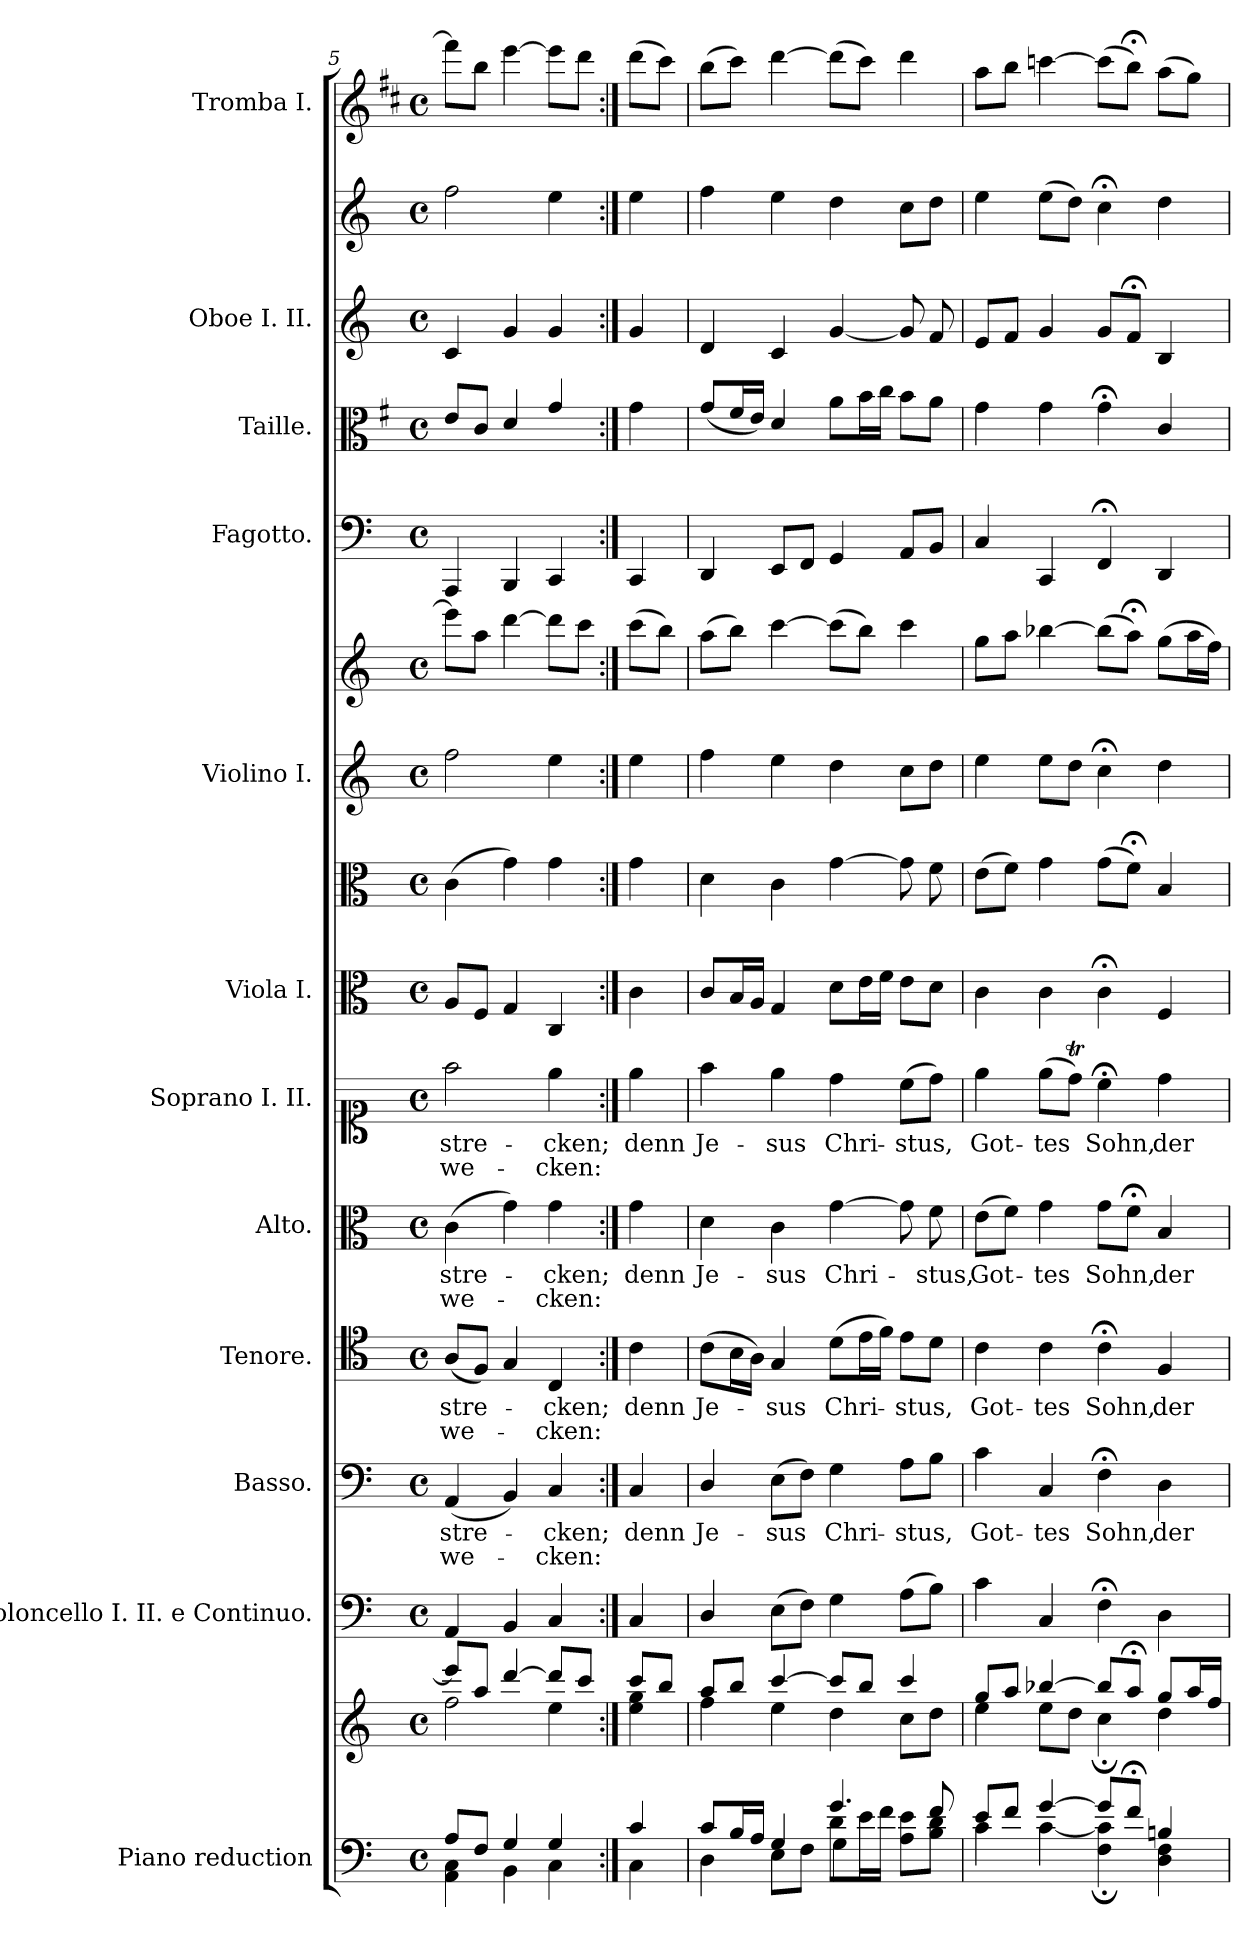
**kern	**kern	**kern	**kern	**text	**text	**kern	**text	**text	**kern	**text	**text	**kern	**text	**text	**kern	**kern	**kern	**kern	**kern	**kern	**kern	**kern	**kern
*part12	*part12	*part11	*part10	*part10	*part10	*part9	*part9	*part9	*part8	*part8	*part8	*part7	*part7	*part7	*part6	*part6	*part5	*part5	*part4	*part3	*part2	*part2	*part1
*staff16	*staff15	*staff14	*staff13	*staff13	*staff13	*staff12	*staff12	*staff12	*staff11	*staff11	*staff11	*staff10	*staff10	*staff10	*staff9	*staff8	*staff7	*staff6	*staff5	*staff4	*staff3	*staff2	*staff1
*I"Piano reduction	*	*I"Violoncello I. II. e Continuo.	*I"Basso.	*	*	*I"Tenore.	*	*	*I"Alto.	*	*	*I"Soprano I. II.	*	*	*I"Viola I.	*	*I"Violino I.	*	*I"Fagotto.	*I"Taille.	*I"Oboe I. II.	*	*I"Tromba I.
*I'Pno	*	*I'Vc	*	*	*	*	*	*	*	*	*	*	*	*	*I'Vla	*	*I'Vln	*	*	*	*I'Ob	*	*
*clefF4	*clefG2	*clefF4	*clefF4	*	*	*clefC4	*	*	*clefC3	*	*	*clefC1	*	*	*clefC3	*clefC3	*clefG2	*clefG2	*clefF4	*clefC3	*clefG2	*clefG2	*clefG2
*	*	*	*	*	*	*	*	*	*	*	*	*	*	*	*	*	*	*	*	*ITrd4c7	*	*	*ITrd1c2
*k[]	*k[]	*k[]	*k[]	*	*	*k[]	*	*	*k[]	*	*	*k[]	*	*	*k[]	*k[]	*k[]	*k[]	*k[]	*k[]	*k[]	*k[]	*k[]
*M4/4	*M4/4	*M4/4	*M4/4	*	*	*M4/4	*	*	*M4/4	*	*	*M4/4	*	*	*M4/4	*M4/4	*M4/4	*M4/4	*M4/4	*M4/4	*M4/4	*M4/4	*M4/4
*met(c)	*met(c)	*met(c)	*met(c)	*	*	*met(c)	*	*	*met(c)	*	*	*met(c)	*	*	*met(c)	*met(c)	*met(c)	*met(c)	*met(c)	*met(c)	*met(c)	*met(c)	*met(c)
=5	=5	=5	=5	=5	=5	=5	=5	=5	=5	=5	=5	=5	=5	=5	=5	=5	=5	=5	=5	=5	=5	=5	=5
*^	*^	*	*	*	*	*	*	*	*	*	*	*	*	*	*	*	*	*	*	*	*	*	*
!	!	!	!	!	!	!LO:LY:b	!LO:LY:b	!	!LO:LY:b	!LO:LY:b	!	!LO:LY:b	!LO:LY:b	!	!LO:LY:b	!LO:LY:b	!	!	!	!	!	!	!	!	!
8A/L	4AA\ 4C\	8eee/L]	2ff\	4AA/	(4AA/	-stre-	we-	(8A/L	-stre-	we-	(4c\	-stre-	we-	2ff\	-stre-	-we-	8A/L	(4c\	2ff\	8eee\L]	4AAA/	8A/L	4c/	2ff\	8eee\L]
8F/J	.	8aa/J	.	.	.	.	.	8F/J)	.	.	.	.	.	.	.	.	8F/J	.	.	8aa\J	.	8F/J	.	.	8aa\J
4G/	4BB\	[4ddd/	.	4BB/	4BB/)	.	.	4G/	.	.	4g\)	.	.	.	.	.	4G/	4g\)	.	[4ddd\	4BBB/	4G/	4g/	.	[4ddd\
!	!	!	!	!	!	!LO:LY:b	!LO:LY:b	!	!LO:LY:b	!LO:LY:b	!	!LO:LY:b	!LO:LY:b	!	!LO:LY:b	!LO:LY:b	!	!	!	!	!	!	!	!	!
4G/	4C\	8ddd/L]	4ee\	4C/	4C/	cken;	cken:	4C/	cken;	cken:	4g\	cken;	cken:	4ee\	-cken;	cken:	4C/	4g\	4ee\	8ddd\L]	4CC/	4c/	4g/	4ee\	8ddd\L]
.	.	8ccc/J	.	.	.	.	.	.	.	.	.	.	.	.	.	.	.	.	.	8ccc\J	.	.	.	.	8ccc\J
=6:|!	=6:|!	=6:|!	=6:|!	=6:|!	=6:|!	=6:|!	=6:|!	=6:|!	=6:|!	=6:|!	=6:|!	=6:|!	=6:|!	=6:|!	=6:|!	=6:|!	=6:|!	=6:|!	=6:|!	=6:|!	=6:|!	=6:|!	=6:|!	=6:|!	=6:|!
!	!	!	!	!	!	!LO:LY:b	!	!	!LO:LY:b	!	!	!LO:LY:b	!	!	!LO:LY:b	!	!	!	!	!	!	!	!	!	!
4c/	4C\	8ccc/L	4ee\ 4gg\	4C/	4C/	denn	.	4c\	denn	.	4g\	denn	.	4ee\	denn	.	4c\	4g\	4ee\	(8ccc\L	4CC/	4c\	4g/	4ee\	(8ccc\L
.	.	8bb/J	.	.	.	.	.	.	.	.	.	.	.	.	.	.	.	.	.	8bb\J)	.	.	.	.	8bb\J)
!!LO:PB:g=z
=7	=7	=7	=7	=7	=7	=7	=7	=7	=7	=7	=7	=7	=7	=7	=7	=7	=7	=7	=7	=7	=7	=7	=7	=7	=7
*	*^	*	*	*	*	*	*	*	*	*	*	*	*	*	*	*	*	*	*	*	*	*	*	*	*
!	!	!	!	!	!	!	!LO:LY:b	!	!	!LO:LY:b	!	!	!LO:LY:b	!	!	!LO:LY:b	!	!	!	!	!	!	!	!	!	!
8c/L	4D\	2ryy	8aa/L	4ff\	4D/	4D/	Je-	.	(8c\L	Je-	.	4d\	Je-	.	4ff\	Je-	.	8c/L	4d\	4ff\	(8aa\L	4DD/	(8c/L	4d/	4ff\	(8aa\L
16B/L	.	.	8bb/J	.	.	.	.	.	16B\L	.	.	.	.	.	.	.	.	16B/L	.	.	8bb\J)	.	16B/L	.	.	8bb\J)
16A/JJ	.	.	.	.	.	.	.	.	16A\JJ)	.	.	.	.	.	.	.	.	16A/JJ	.	.	.	.	16A/JJ)	.	.	.
!	!	!	!	!	!	!	!LO:LY:b	!	!	!LO:LY:b	!	!	!LO:LY:b	!	!	!LO:LY:b	!	!	!	!	!	!	!	!	!	!
4G/	8E\L	.	[4ccc/	4ee\	(8E\L	(8E\L	-sus	.	4G/	sus	.	4c\	-sus	.	4ee\	-sus	.	4G/	4c\	4ee\	[4ccc\	8EE/L	4G/	4c/	4ee\	[4ccc\
.	8F\J	.	.	.	8F\J)	8F\J)	.	.	.	.	.	.	.	.	.	.	.	.	.	.	.	8FF/J	.	.	.	.
!	!	!	!	!	!	!	!LO:LY:b	!	!	!LO:LY:b	!	!	!LO:LY:b	!	!	!LO:LY:b	!	!	!	!	!	!	!	!	!	!
8d\L	4G\	4.g/	8ccc/L]	4dd\	4G\	4G\	Chri-	.	(8d\L	Chri-	.	[4g\	Chri-	.	4dd\	Chri-	.	8d\L	[4g\	4dd\	(8ccc\L]	4GG/	8d\L	[4g/	4dd\	(8ccc\L]
16e\L	.	.	8bb/J	.	.	.	.	.	16e\L	.	.	.	.	.	.	.	.	16e\L	.	.	8bb\J)	.	16e\L	.	.	8bb\J)
16f\JJ	.	.	.	.	.	.	.	.	16f\JJ)	.	.	.	.	.	.	.	.	16f\JJ	.	.	.	.	16f\JJ	.	.	.
!	!	!	!	!	!	!	!LO:LY:b	!	!	!LO:LY:b	!	!	!	!	!	!LO:LY:b	!	!	!	!	!	!	!	!	!	!
4ryy	8A\ 8e\L	.	4ccc/	8cc\L	(8A\L	8A\L	-stus,	.	8e\L	stus,	.	8g\]	.	.	(8cc\L	-stus,	.	8e\L	8g\]	8cc\L	4ccc\	8AA/L	8e\L	8g/]	8cc\L	4ccc\
!	!	!	!	!	!	!	!	!	!	!	!	!	!LO:LY:b	!	!	!	!	!	!	!	!	!	!	!	!	!
.	8B\ 8d\J	8f/	.	8dd\J	8B\J)	8B\J	.	.	8d\J	.	.	8f\	-stus,	.	8dd\J)	.	.	8d\J	8f\	8dd\J	.	8BB/J	8d\J	8f/	8dd\J	.
=8	=8	=8	=8	=8	=8	=8	=8	=8	=8	=8	=8	=8	=8	=8	=8	=8	=8	=8	=8	=8	=8	=8	=8	=8	=8	=8
!	!	!	!	!	!	!	!LO:LY:b	!	!	!LO:LY:b	!	!	!LO:LY:b	!	!	!LO:LY:b	!	!	!	!	!	!	!	!	!	!
*	*v	*v	*	*	*	*	*	*	*	*	*	*	*	*	*	*	*	*	*	*	*	*	*	*	*	*
8e/L	4c\	8gg/L	4ee\	4c\	4c\	Got-	.	4c\	Got-	.	(8e\L	Got-	.	4ee\	Got-	.	4c\	(8e\L	4ee\	8gg\L	4C/	4c\	8e/L	4ee\	8gg\L
8f/J	.	8aa/J	.	.	.	.	.	.	.	.	8f\J)	.	.	.	.	.	.	8f\J)	.	8aa\J	.	.	8f/J	.	8aa\J
!	!	!	!	!	!	!LO:LY:b	!	!	!LO:LY:b	!	!	!LO:LY:b	!	!	!LO:LY:b	!	!	!	!	!	!	!	!	!	!
[4g/	[4c\	[4bb-X/	8ee\L	4C/	4C/	-tes	.	4c\	-tes	.	4g\	-tes	.	(8ee\L	-tes	.	4c\	4g\	8ee\L	[4bb-X\	4CC/	4c\	4g/	(8ee\L	[4bb-X\
.	.	.	8dd\J	.	.	.	.	.	.	.	.	.	.	8ddT\J)	.	.	.	.	8dd\J	.	.	.	.	8dd\J)	.
!	!	!	!	!	!	!LO:LY:b	!	!	!LO:LY:b	!	!	!LO:LY:b	!	!	!LO:LY:b	!	!	!	!	!	!	!	!	!	!
8g/L]	4F\; 4c\];	8bb-/L]	4cc;\	4F;<\	4F;<\	Sohn,	.	4c;<\	Sohn,	.	8g\L	Sohn,	.	4cc;<\	Sohn,	.	4c;<\	(8g\L	4cc;<\	(8bb-\L]	4FF;</	4c;<\	8g/L	4cc;<\	(8bb-\L]
8f;</J	.	8aa;</J	.	.	.	.	.	.	.	.	8f;<\J	.	.	.	.	.	.	8f;<\J)	.	8aa;<\J)	.	.	8f;</J	.	8aa;<\J)
!	!	!	!	!	!	!LO:LY:b	!	!	!LO:LY:b	!	!	!LO:LY:b	!	!	!LO:LY:b	!	!	!	!	!	!	!	!	!	!
4Bn/	4D\ 4F\	8gg/L	4dd\	4D\	4D\	der	.	4F/	der	.	4B/	der	.	4dd\	der	.	4F/	4B/	4dd\	(8gg\L	4DD/	4F/	4B/	4dd\	(8gg\L
.	.	16aa/L	.	.	.	.	.	.	.	.	.	.	.	.	.	.	.	.	.	16aa\L	.	.	.	.	8ff\J)
.	.	16ff/JJ	.	.	.	.	.	.	.	.	.	.	.	.	.	.	.	.	.	16ff\JJ)	.	.	.	.	.
*v	*v	*	*	*	*	*	*	*	*	*	*	*	*	*	*	*	*	*	*	*	*	*	*	*	*
*	*v	*v	*	*	*	*	*	*	*	*	*	*	*	*	*	*	*	*	*	*	*	*	*	*
=	=	=	=	=	=	=	=	=	=	=	=	=	=	=	=	=	=	=	=	=	=	=	=
*-	*-	*-	*-	*-	*-	*-	*-	*-	*-	*-	*-	*-	*-	*-	*-	*-	*-	*-	*-	*-	*-	*-	*-
